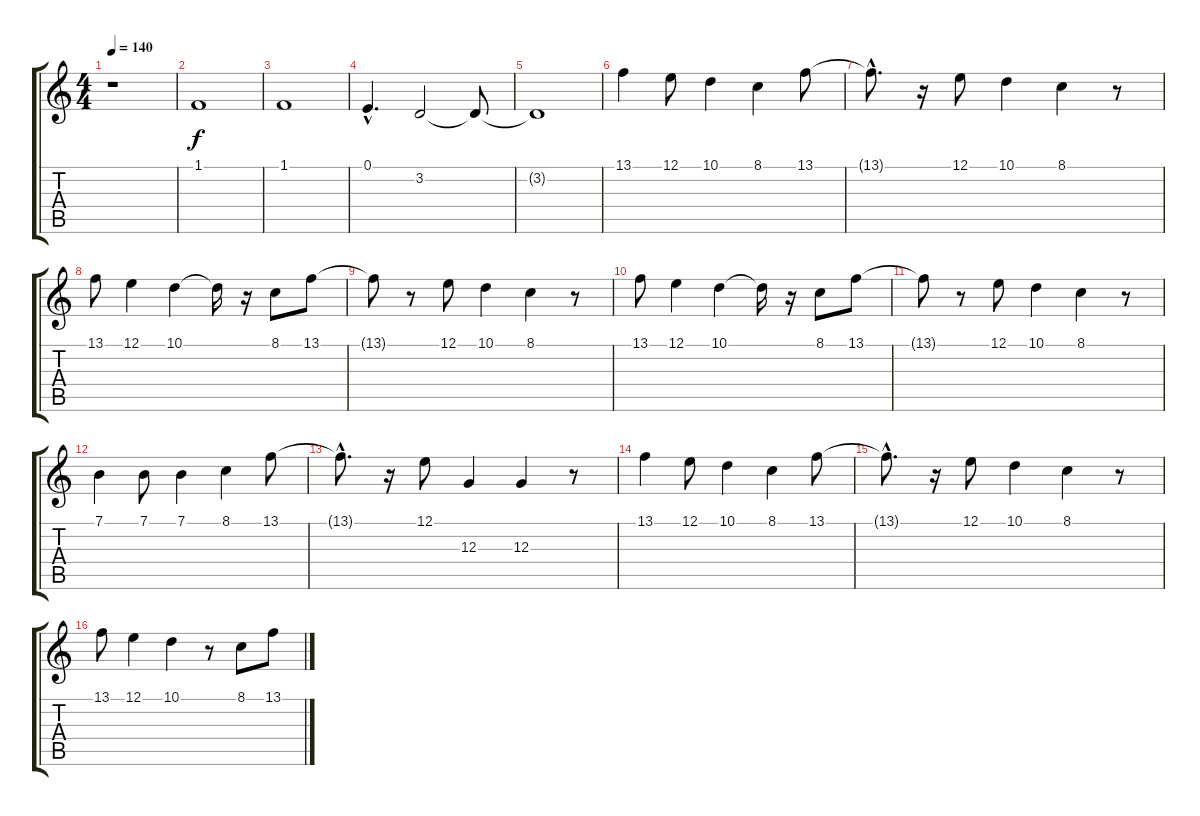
\track "" {instrument synthbrass2}
\staff {score tabs}
\tuning (E4 B3 G3 D3 A2 E2) {hide}
\ts (4 4)
\tempo 140
\clef g2
\ks c
r.1{dy f} |
1.1.1 |
1.1.1 |
0.1{hac}.4{d} 3.2.2 3.2{t}.8 |
3.2{t}.1 |
13.1.4 12.1.8 10.1.4 8.1.4 13.1.8 |
13.1{hac t}.8{d} r.16 12.1.8 10.1.4 8.1.4 r.8 |
13.1.8 12.1.4 10.1.4 10.1{t}.16 r.16 8.1.8 13.1.8 |
13.1{t}.8 r.8 12.1.8 10.1.4 8.1.4 r.8 |
13.1.8 12.1.4 10.1.4 10.1{t}.16 r.16 8.1.8 13.1.8 |
13.1{t}.8 r.8 12.1.8 10.1.4 8.1.4 r.8 |
7.1.4 7.1.8 7.1.4 8.1.4 13.1.8 |
13.1{hac t}.8{d} r.16 12.1.8 12.3.4 12.3.4 r.8 |
13.1.4 12.1.8 10.1.4 8.1.4 13.1.8 |
13.1{hac t}.8{d} r.16 12.1.8 10.1.4 8.1.4 r.8 |
13.1.8 12.1.4 10.1.4 r.8 8.1.8 13.1.8
